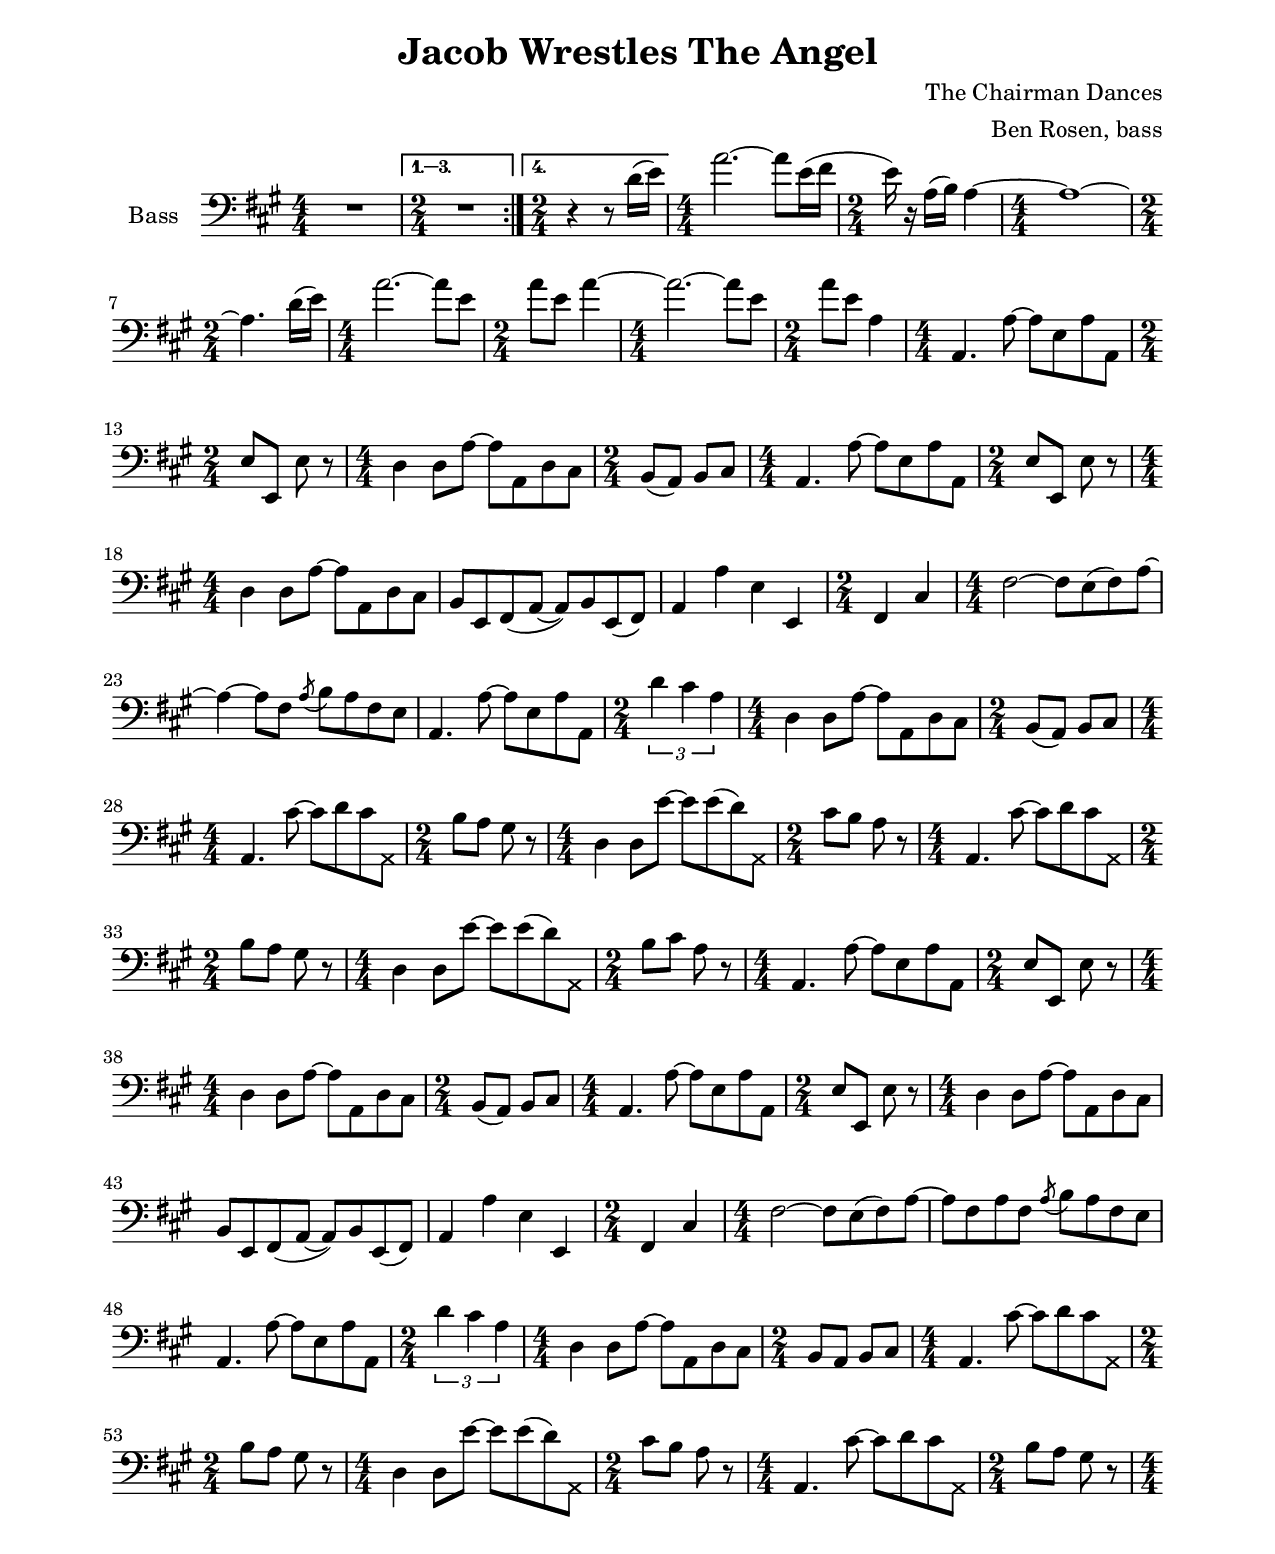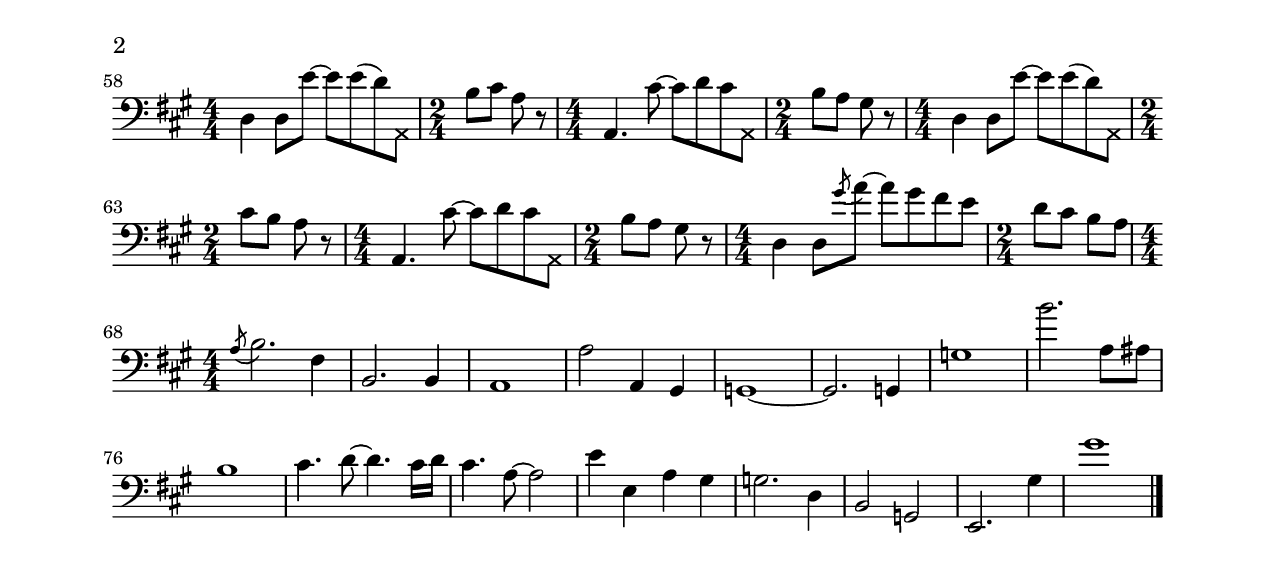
\version "2.24.0"

\include "settings.ily"

\header {
  title = "Jacob Wrestles The Angel"
  composer = "The Chairman Dances"
  arranger = "Ben Rosen, bass"
}

music = \relative d' {
  \clef "bass"
  \key a \major

  \repeat volta 4 {
    \time 4/4

    | R1

    \alternative {
      \volta 1,2,3 {
        \time 2/4

        | R2
      }

      \volta 4 {
        \time 2/4

        | r4 r8 d16 ( e16 )
      }
    }
  }

  \time 4/4

  | a2. ~ a8 e16 ( fs16

  \time 2/4

  | e16 ) r16 a,16 ( b16 ) a4 ~

  \time 4/4

  | a1 ~

  \time 2/4

  | a4. d16 ( e16 )

  \time 4/4

  | a2. ~ a8 e8

  \time 2/4

  | a8 e8 a4 ~

  \time 4/4

  | a2. ~ a8 e8

  \time 2/4

  | a8 e8 a,4

  \time 4/4

  | a,4. a'8 ~ a8 e8 a8 a,8

  \time 2/4

  | e'8 e,8 e'8 r8

  \time 4/4

  | d4 d8 a'8 ~ a8 a,8 d8 cs8

  \time 2/4

  | b8 ( a8 ) b8 cs8

  \time 4/4

  | a4. a'8 ~ a8 e8 a8 a,8

  \time 2/4

  | e'8 e,8 e'8 r8

  \time 4/4

  | d4 d8 a'8 ~ a8 a,8 d8 cs8
  | b8 e,8 fs8 ( a8 ~ a8 ) b8 e,8 ( fs8 )
  | a4 a'4 e4 e,4

  \time 2/4

  | fs4 cs'4

  \time 4/4

  | fs2 ~ fs8 e8 ( fs8 ) a8 ~
  | a4 ~ a8 fs8 \acciaccatura { a8 } b8 a8 fs8 e8
  | a,4. a'8 ~ a8 e8 a8 a,8

  \time 2/4

  | \tuplet 3/2 { d'4 cs4 a4 }

  \time 4/4

  | d,4 d8 a'8 ~ a8 a,8 d8 cs8

  \time 2/4

  | b8 ( a8 ) b8 cs8

  \time 4/4

  | a4. cs'8 ~ cs8 d8 cs8 \xNote { a,8 }

  \time 2/4

  | b'8 a8 gs8 r8

  \time 4/4

  | d4 d8 e'8 ~ e8 e8 ( d8 ) \xNote { a,8 }

  \time 2/4

  | cs'8 b8 a8 r8

  \time 4/4

  | a,4. cs'8 ~ cs8 d8 cs8 \xNote { a,8 }

  \time 2/4

  | b'8 a8 gs8 r8

  \time 4/4

  | d4 d8 e'8 ~ e8 e8 ( d8 ) \xNote { a,8 }

  \time 2/4

  | b'8 cs8 a8 r8

  \time 4/4

  | a,4. a'8 ~ a8 e8 a8 a,8

  \time 2/4

  | e'8 e,8 e'8 r8

  \time 4/4

  | d4 d8 a'8 ~ a8 a,8 d8 cs8

  \time 2/4

  | b8 ( a8 ) b8 cs8

  \time 4/4

  | a4. a'8 ~ a8 e8 a8 a,8

  \time 2/4

  | e'8 e,8 e'8 r8

  \time 4/4

  | d4 d8 a'8 ~ a8 a,8 d8 cs8
  | b8 e,8 fs8 ( a8 ~ a8 ) b8 e,8 ( fs8 )
  | a4 a'4 e4 e,4

  \time 2/4

  | fs4 cs'4

  \time 4/4

  | fs2 ~ fs8 e8 ( fs8 ) a8 ~
  | a8 fs8 a8 fs8 \acciaccatura { a8 } b8 a8 fs8 e8
  | a,4. a'8 ~ a8 e8 a8 a,8

  \time 2/4

  | \tuplet 3/2 { d'4 cs4 a4 }

  \time 4/4

  | d,4 d8 a'8 ~ a8 a,8 d8 cs8

  \time 2/4

  | b8 a8 b8 cs8

  \time 4/4

  | a4. cs'8 ~ cs8 d8 cs8 \xNote { a,8 }

  \time 2/4

  | b'8 a8 gs8 r8

  \time 4/4

  | d4 d8 e'8 ~ e8 e8 ( d8 ) \xNote { a,8 }

  \time 2/4

  | cs'8 b8 a8 r8

  \time 4/4

  | a,4. cs'8 ~ cs8 d8 cs8 \xNote { a,8 }

  \time 2/4

  | b'8 a8 gs8 r8

  \time 4/4

  | d4 d8 e'8 ~ e8 e8 ( d8 ) \xNote { a,8 }

  \time 2/4
  | b'8 cs8 a8 r8

  \time 4/4

  | a,4. cs'8 ~ cs8 d8 cs8 \xNote { a,8 }

  \time 2/4

  | b'8 a8 gs8 r8

  \time 4/4

  | d4 d8 e'8 ~ e8 e8 ( d8 ) \xNote { a,8 }

  \time 2/4

  | cs'8 b8 a8 r8

  \time 4/4

  | a,4. cs'8 ~ cs8 d8 cs8 \xNote { a,8 }

  \time 2/4

  | b'8 a8 gs8 r8

  \time 4/4

  | d4 d8 \acciaccatura { gs'8 } a8 ~ a8 gs8 fs8 e8

  \time 2/4

  | d8 cs8 b8 a8

  \time 4/4

  | \acciaccatura { a8 } b2. fs4
  | b,2. b4
  | a1
  | a'2 a,4 gs4

  | g1 ~
  | g2. g4
  | g'1
  | b'2. a,8 as8

  | b1
  | cs4. d8 ~ d4. cs16 d16
  | cs4. a8 ~ a2
  | e'4 e,4 a4 gs4

  | g2. d4
  | b2 g2
  | e2. gs'4
  | gs'1

  \bar "|."
}

\score {
  \new Staff \with {
    instrumentName = "Bass"
    \numericTimeSignature
  } {
    \compressMMRests
    \music
  }
}
